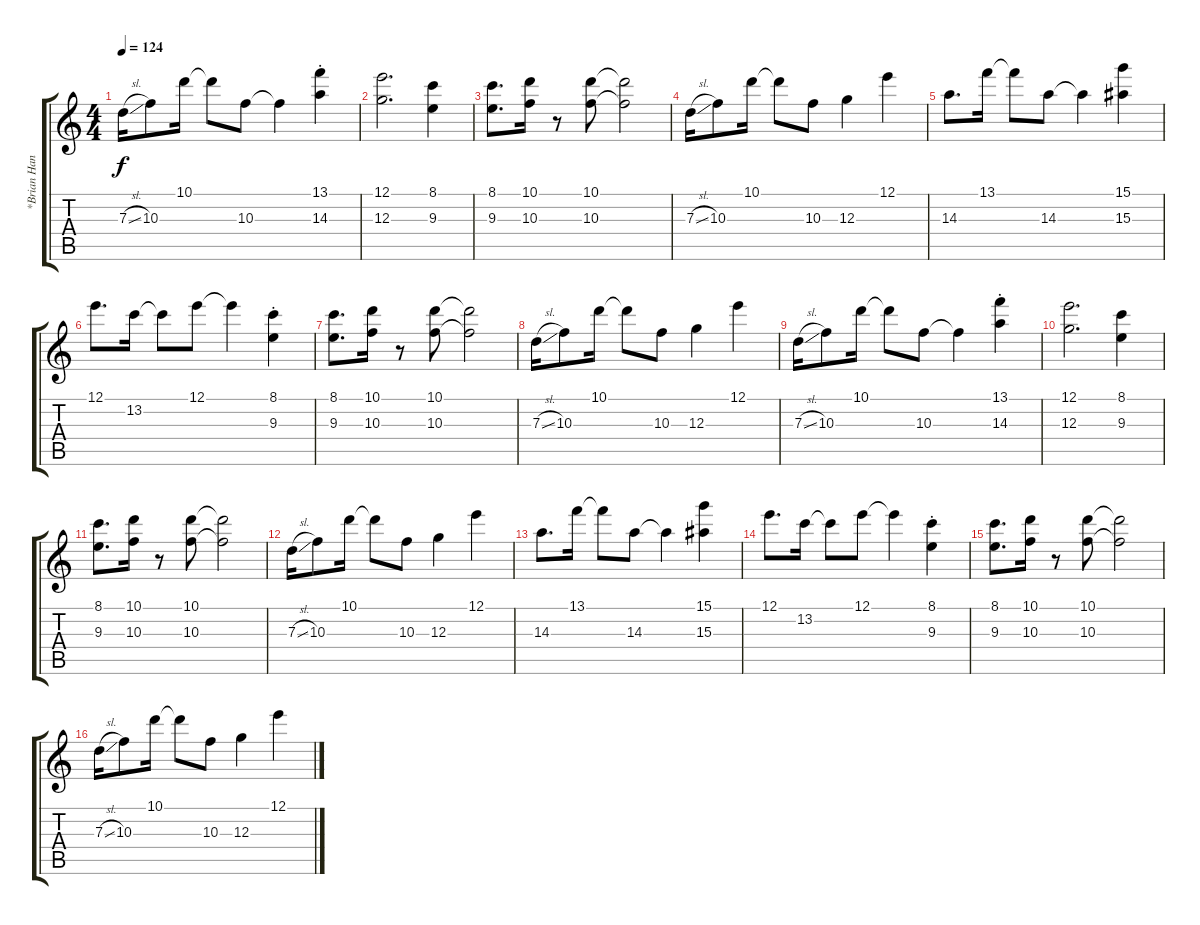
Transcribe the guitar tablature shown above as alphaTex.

\track ("*Brian Haner Acoustic*" "*Brian Han") {instrument acousticguitarsteel}
\staff {score tabs}
\tuning (E4 B3 G3 D3 A2 D2) {hide}
\ts (4 4)
\tempo 124
\clef g2
\ks c
7.3{sl}.16{dy f} 10.3.8 10.1.16 10.1{t}.8 10.3.8 10.3{t}.4 (13.1{st} 14.3{st}).4 |
(12.1 12.3).2{d} (8.1 9.3).4 |
(8.1 9.3).8{d} (10.1 10.3).16 r.8 (10.1 10.3).8 (10.1{t} 10.3{t}).2 |
7.3{sl}.16 10.3.8 10.1.16 10.1{t}.8 10.3.8 12.3.4 12.1.4 |
14.3.8{d} 13.1.16 13.1{t}.8 14.3.8 14.3{t}.4 (15.1 15.3).4 |
12.1.8{d} 13.2.16 13.2{t}.8 12.1.8 12.1{t}.4 (8.1{st} 9.3{st}).4 |
(8.1 9.3).8{d} (10.1 10.3).16 r.8 (10.1 10.3).8 (10.1{t} 10.3{t}).2 |
7.3{sl}.16 10.3.8 10.1.16 10.1{t}.8 10.3.8 12.3.4 12.1.4 |
7.3{sl}.16{volume 14} 10.3.8 10.1.16 10.1{t}.8 10.3.8 10.3{t}.4 (13.1{st} 14.3{st}).4 |
(12.1 12.3).2{d} (8.1 9.3).4 |
(8.1 9.3).8{d} (10.1 10.3).16 r.8 (10.1 10.3).8 (10.1{t} 10.3{t}).2 |
7.3{sl}.16 10.3.8 10.1.16 10.1{t}.8 10.3.8 12.3.4 12.1.4 |
14.3.8{d} 13.1.16 13.1{t}.8 14.3.8 14.3{t}.4 (15.1 15.3).4 |
12.1.8{d} 13.2.16 13.2{t}.8 12.1.8 12.1{t}.4 (8.1{st} 9.3{st}).4 |
(8.1 9.3).8{d} (10.1 10.3).16 r.8 (10.1 10.3).8 (10.1{t} 10.3{t}).2 |
7.3{sl}.16 10.3.8 10.1.16 10.1{t}.8 10.3.8 12.3.4 12.1.4
